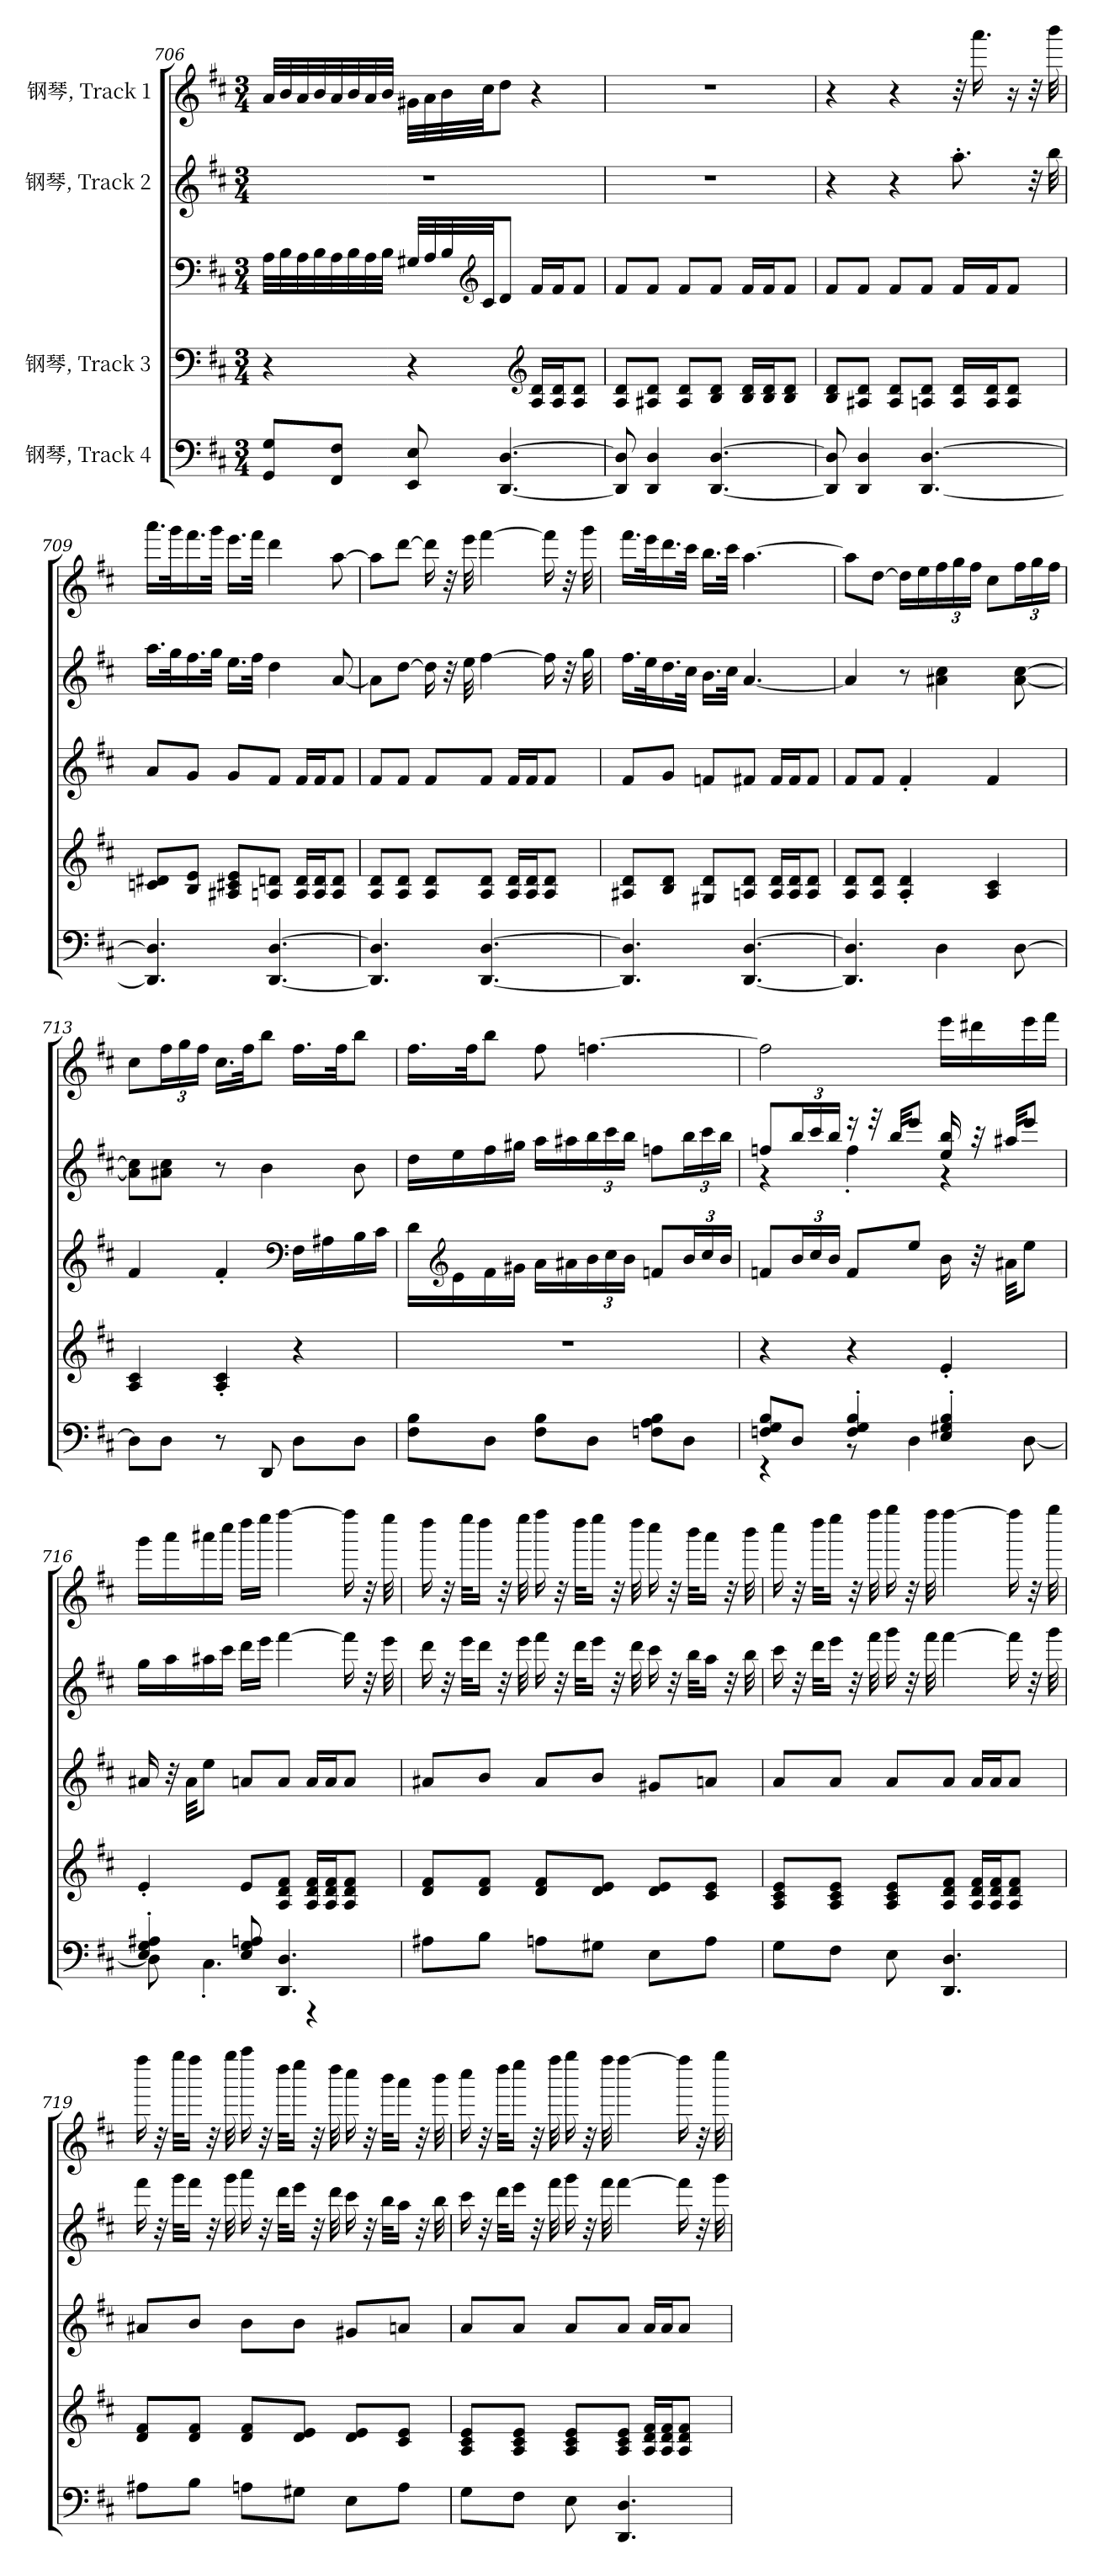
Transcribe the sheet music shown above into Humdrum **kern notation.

**kern	**kern	**kern	**kern	**kern
*part4	*part3	*part3	*part2	*part1
*staff5	*staff4	*staff3	*staff2	*staff1
*I"钢琴, Track 4	*I"钢琴, Track 3	*	*I"钢琴, Track 2	*I"钢琴, Track 1
*clefF4	*clefF4	*clefF4	*clefG2	*clefG2
*k[f#c#]	*k[f#c#]	*k[f#c#]	*k[f#c#]	*k[f#c#]
*M3/4	*M3/4	*M3/4	*M3/4	*M3/4
=706	=706	=706	=706	=706
8GG/ 8G/L	4r	32A\LLL	2.r	32a/LLL
.	.	32B\	.	32b/
.	.	32A\	.	32a/
.	.	32B\	.	32b/
8FF#/ 8F#/J	.	32A\	.	32a/
.	.	32B\	.	32b/
.	.	32A\	.	32a/
.	.	32B\JJJ	.	32b/JJJ
8EE/ 8E/	4r	32G#X/LLL	.	32g#X\LLL
.	.	32A/	.	32a\
.	.	32B/	.	32b\
*	*	*clefG2	*	*
.	.	32c#/JJ	.	32cc#\JJ
[4.DD/ [4.D/	.	8d/J	.	8dd\J
*	*clefG2	*	*	*
.	16A/ 16d/LL	16f#/LL	.	4r
.	16A/ 16d/J	16f#/J	.	.
.	8A/ 8d/J	8f#/J	.	.
!!LO:LB:g=z
=707	=707	=707	=707	=707
8DD/] 8D/]	8A/ 8d/L	8f#/L	2.r	2.r
4DD/ 4D/	8A#X/ 8d/J	8f#/J	.	.
.	8A#/ 8d/L	8f#/L	.	.
[4.DD/ [4.D/	8B/ 8d/J	8f#/J	.	.
.	16B/ 16d/LL	16f#/LL	.	.
.	16B/ 16d/J	16f#/J	.	.
.	8B/ 8d/J	8f#/J	.	.
=708	=708	=708	=708	=708
8DD/] 8D/]	8B/ 8d/L	8f#/L	4r	4r
4DD/ 4D/	8A#X/ 8d/J	8f#/J	.	.
.	8A#/ 8d/L	8f#/L	4r	4r
[4.DD/ [4.D/	8An/ 8d/J	8f#/J	.	.
.	16A/ 16d/LL	16f#/LL	8.aa'\	32r
.	.	.	.	16.aaa\
.	16A/ 16d/J	16f#/J	.	.
.	8A/ 8d/J	8f#/J	.	16r
.	.	.	32r	32r
.	.	.	32bb\	32bbb\
=709	=709	=709	=709	=709
4.DD/] 4.D/]	8cn/ 8d#X/L	8a/L	16.aa\LL	16.aaa\LL
.	.	.	32gg\K	32ggg\K
.	8B/ 8e/J	8g/J	16.ff#\	16.fff#\
.	.	.	32gg\JJk	32ggg\JJk
.	8A#X/ 8c#X/ 8e/L	8g/L	16.ee\LL	16.eee\LL
.	.	.	32ff#\JJk	32fff#\JJk
[4.DD/ [4.D/	8An/ 8dn/J	8f#/J	4dd\	4ddd\
.	16A/ 16d/LL	16f#/LL	.	.
.	16A/ 16d/J	16f#/J	.	.
.	8A/ 8d/J	8f#/J	[8a/	[8aa\
!!LO:PB:g=z
=710	=710	=710	=710	=710
4.DD/] 4.D/]	8A/ 8d/L	8f#/L	8a\L]	8aa\L]
.	8A/ 8d/J	8f#/J	[8dd\J	[8ddd\J
.	8A/ 8d/L	8f#/L	16dd\]	16ddd\]
.	.	.	32r	32r
.	.	.	32ee\	32eee\
[4.DD/ [4.D/	8A/ 8d/J	8f#/J	[4ff#\	[4fff#\
.	16A/ 16d/LL	16f#/LL	.	.
.	16A/ 16d/J	16f#/J	.	.
.	8A/ 8d/J	8f#/J	16ff#\]	16fff#\]
.	.	.	32r	32r
.	.	.	32gg\	32ggg\
=711	=711	=711	=711	=711
4.DD/] 4.D/]	8A#X/ 8d/L	8f#/L	16.ff#\LL	16.fff#\LL
.	.	.	32ee\K	32eee\K
.	8B/ 8d/J	8g/J	16.dd\	16.ddd\
.	.	.	32cc#\JJk	32ccc#\JJk
.	8G#X/ 8d/L	8fn/L	16.b\LL	16.bb\LL
.	.	.	32cc#\JJk	32ccc#\JJk
[4.DD/ [4.D/	8An/ 8d/J	8f#X/J	[4.a/	[4.aa\
.	16A/ 16d/LL	16f#/LL	.	.
.	16A/ 16d/J	16f#/J	.	.
.	8A/ 8d/J	8f#/J	.	.
=712	=712	=712	=712	=712
4.DD/] 4.D/]	8A/ 8d/L	8f#/L	4a/]	8aa\L]
.	8A/ 8d/J	8f#/J	.	[8dd\J
.	4A/' 4d/'	4f#'/	8r	16dd\LL]
.	.	.	.	16ee\
*	*	*	*	*Xbrackettup
4D\	.	.	4a#X\ 4cc#\	24ff#\
.	.	.	.	24gg\
.	.	.	.	24ff#\JJ
.	4A/ 4c#/	4f#/	.	8cc#\L
[8D\	.	.	[8a#\ [8cc#\	24ff#\L
.	.	.	.	24gg\
.	.	.	.	24ff#\JJ
!!LO:LB:g=z
=713	=713	=713	=713	=713
8D\L]	4A/ 4c#/	4f#/	8a#\] 8cc#\]L	8cc#\L
8D\J	.	.	8a#X\ 8cc#\J	24ff#\L
.	.	.	.	24gg\
.	.	.	.	24ff#\JJ
8r	4A/' 4c#/'	4f#'/	8r	16.cc#\LL
.	.	.	.	32ff#\JK
8DD/	.	.	4b\	8bb\J
*	*	*clefF4	*	*
8D\L	4r	16F#\LL	.	16.ff#\LL
.	.	16A#X\	.	.
.	.	.	.	32ff#\JK
8D\J	.	16B\	8b\	8bb\J
.	.	16c#\JJ	.	.
=714	=714	=714	=714	=714
8F#\ 8B\L	2.r	16d\LL	16dd\LL	16.ff#\LL
*	*	*clefG2	*	*
.	.	16e\	16ee\	.
.	.	.	.	32ff#\JK
8D\J	.	16f#\	16ff#\	8bb\J
.	.	16g#X\JJ	16gg#X\JJ	.
8F#\ 8B\L	.	16a\LL	16aa\LL	8ff#\
.	.	16a#X\	16aa#X\	.
*	*	*Xbrackettup	*Xbrackettup	*
8D\J	.	24b\	24bb\	[4.ffn\
.	.	24cc#\	24ccc#\	.
.	.	24b\JJ	24bb\JJ	.
8Fn\ 8A\ 8B\L	.	8fn/L	8ffn\L	.
8D\J	.	24b/L	24bb\L	.
.	.	24cc#/	24ccc#\	.
.	.	24b/JJ	24bb\JJ	.
!!LO:PB:g=z
=715	=715	=715	=715	=715
*^	*	*	*^	*
8Fn/ 8G/ 8B/L	4r	4r	8fn/L	8ffn/L	4r	2ff\]
8D/J	.	.	24b/L	24bb/L	.	.
.	.	.	24cc#/	24ccc#/	.	.
.	.	.	24b/JJ	24bb/JJ	.	.
4F/' 4G/' 4B/'	8r	4r	8f/L	16r	4ff'\	.
.	.	.	.	32r	.	.
.	.	.	.	32bb/KKL	.	.
.	4D\	.	8ee/J	8eee/J	.	.
4E/' 4G#X/' 4B/'	.	4e'/	16b\	16ee/ 16bb/	4r	16eee\LL
.	.	.	32r	32r	.	16ddd#X\
.	.	.	32a#X\KKL	32aa#X/KKL	.	.
.	[8D\	.	8ee\J	8eee/J	.	16eee\
.	.	.	.	.	.	16fff#\JJ
*	*	*	*	*v	*v	*
=716	=716	=716	=716	=716	=716
4E/' 4G/' 4A#X/'	8D\]	4e'/	16a#X/	16gg\LL	16ggg\LL
.	.	.	32r	16aa\	16aaa\
.	.	.	32a#\KKL	.	.
.	4.C#'\	.	8ee\J	16aa#X\	16aaa#X\
.	.	.	.	16ccc#\JJ	16cccc#\JJ
8E/ 8G/ 8An/	.	8e/L	8an/L	16ddd\LL	16dddd\LL
.	.	.	.	16eee\JJ	16eeee\JJ
4.DD/ 4.D/	.	8A/ 8d/ 8f#/J	8a/J	[4fff#\	[4ffff#\
.	4r	16A/ 16d/ 16f#/LL	16a/LL	.	.
.	.	16A/ 16d/ 16f#/J	16a/J	.	.
.	.	8A/ 8d/ 8f#/J	8a/J	16fff#\]	16ffff#\]
.	.	.	.	32r	32r
.	.	.	.	32eee\	32eeee\
*v	*v	*	*	*	*
!!LO:LB:g=z
=717	=717	=717	=717	=717
8A#X\L	8d/ 8f#/L	8a#X/L	16ddd\	16dddd\
.	.	.	32r	32r
.	.	.	32eee\KLL	32eeee\KLL
8B\J	8d/ 8f#/J	8b/J	16ddd\JJ	16dddd\JJ
.	.	.	32r	32r
.	.	.	32eee\	32eeee\
8An\L	8d/ 8f#/L	8a#/L	16fff#\	16ffff#\
.	.	.	32r	32r
.	.	.	32ddd\KLL	32dddd\KLL
8G#X\J	8d/ 8e/J	8b/J	16eee\JJ	16eeee\JJ
.	.	.	32r	32r
.	.	.	32ddd\	32dddd\
8E\L	8d/ 8e/L	8g#X/L	16ccc#\	16cccc#\
.	.	.	32r	32r
.	.	.	32bb\KLL	32bbb\KLL
8A\J	8c#/ 8e/J	8an/J	16aa\JJ	16aaa\JJ
.	.	.	32r	32r
.	.	.	32bb\	32bbb\
=718	=718	=718	=718	=718
8G\L	8A/ 8c#/ 8e/L	8a/L	16ccc#\	16cccc#\
.	.	.	32r	32r
.	.	.	32ddd\KLL	32dddd\KLL
8F#\J	8A/ 8c#/ 8e/J	8a/J	16eee\JJ	16eeee\JJ
.	.	.	32r	32r
.	.	.	32fff#\	32ffff#\
8E\	8A/ 8c#/ 8e/L	8a/L	16ggg\	16gggg\
.	.	.	32r	32r
.	.	.	32fff#\	32ffff#\
4.DD/ 4.D/	8A/ 8d/ 8f#/J	8a/J	[4fff#\	[4ffff#\
.	16A/ 16d/ 16f#/LL	16a/LL	.	.
.	16A/ 16d/ 16f#/J	16a/J	.	.
.	8A/ 8d/ 8f#/J	8a/J	16fff#\]	16ffff#\]
.	.	.	32r	32r
.	.	.	32ggg\	32gggg\
!!LO:PB:g=z
=719	=719	=719	=719	=719
8A#X\L	8d/ 8f#/L	8a#X/L	16fff#\	16ffff#\
.	.	.	32r	32r
.	.	.	32ggg\KLL	32gggg\KLL
8B\J	8d/ 8f#/J	8b/J	16fff#\JJ	16ffff#\JJ
.	.	.	32r	32r
.	.	.	32ggg\	32gggg\
8An\L	8d/ 8f#/L	8b\L	16aaa\	16aaaa\
.	.	.	32r	32r
.	.	.	32ddd\KLL	32dddd\KLL
8G#X\J	8d/ 8e/J	8b\J	16eee\JJ	16eeee\JJ
.	.	.	32r	32r
.	.	.	32ddd\	32dddd\
8E\L	8d/ 8e/L	8g#X/L	16ccc#\	16cccc#\
.	.	.	32r	32r
.	.	.	32bb\KLL	32bbb\KLL
8A\J	8c#/ 8e/J	8an/J	16aa\JJ	16aaa\JJ
.	.	.	32r	32r
.	.	.	32bb\	32bbb\
=720	=720	=720	=720	=720
8G\L	8A/ 8c#/ 8e/L	8a/L	16ccc#\	16cccc#\
.	.	.	32r	32r
.	.	.	32ddd\KLL	32dddd\KLL
8F#\J	8A/ 8c#/ 8e/J	8a/J	16eee\JJ	16eeee\JJ
.	.	.	32r	32r
.	.	.	32fff#\	32ffff#\
8E\	8A/ 8c#/ 8e/L	8a/L	16ggg\	16gggg\
.	.	.	32r	32r
.	.	.	32fff#\	32ffff#\
4.DD/ 4.D/	8A/ 8c#/ 8e/J	8a/J	[4fff#\	[4ffff#\
.	16A/ 16d/ 16f#/LL	16a/LL	.	.
.	16A/ 16d/ 16f#/J	16a/J	.	.
.	8A/ 8d/ 8f#/J	8a/J	16fff#\]	16ffff#\]
.	.	.	32r	32r
.	.	.	32ggg\	32gggg\
=	=	=	=	=
*-	*-	*-	*-	*-
